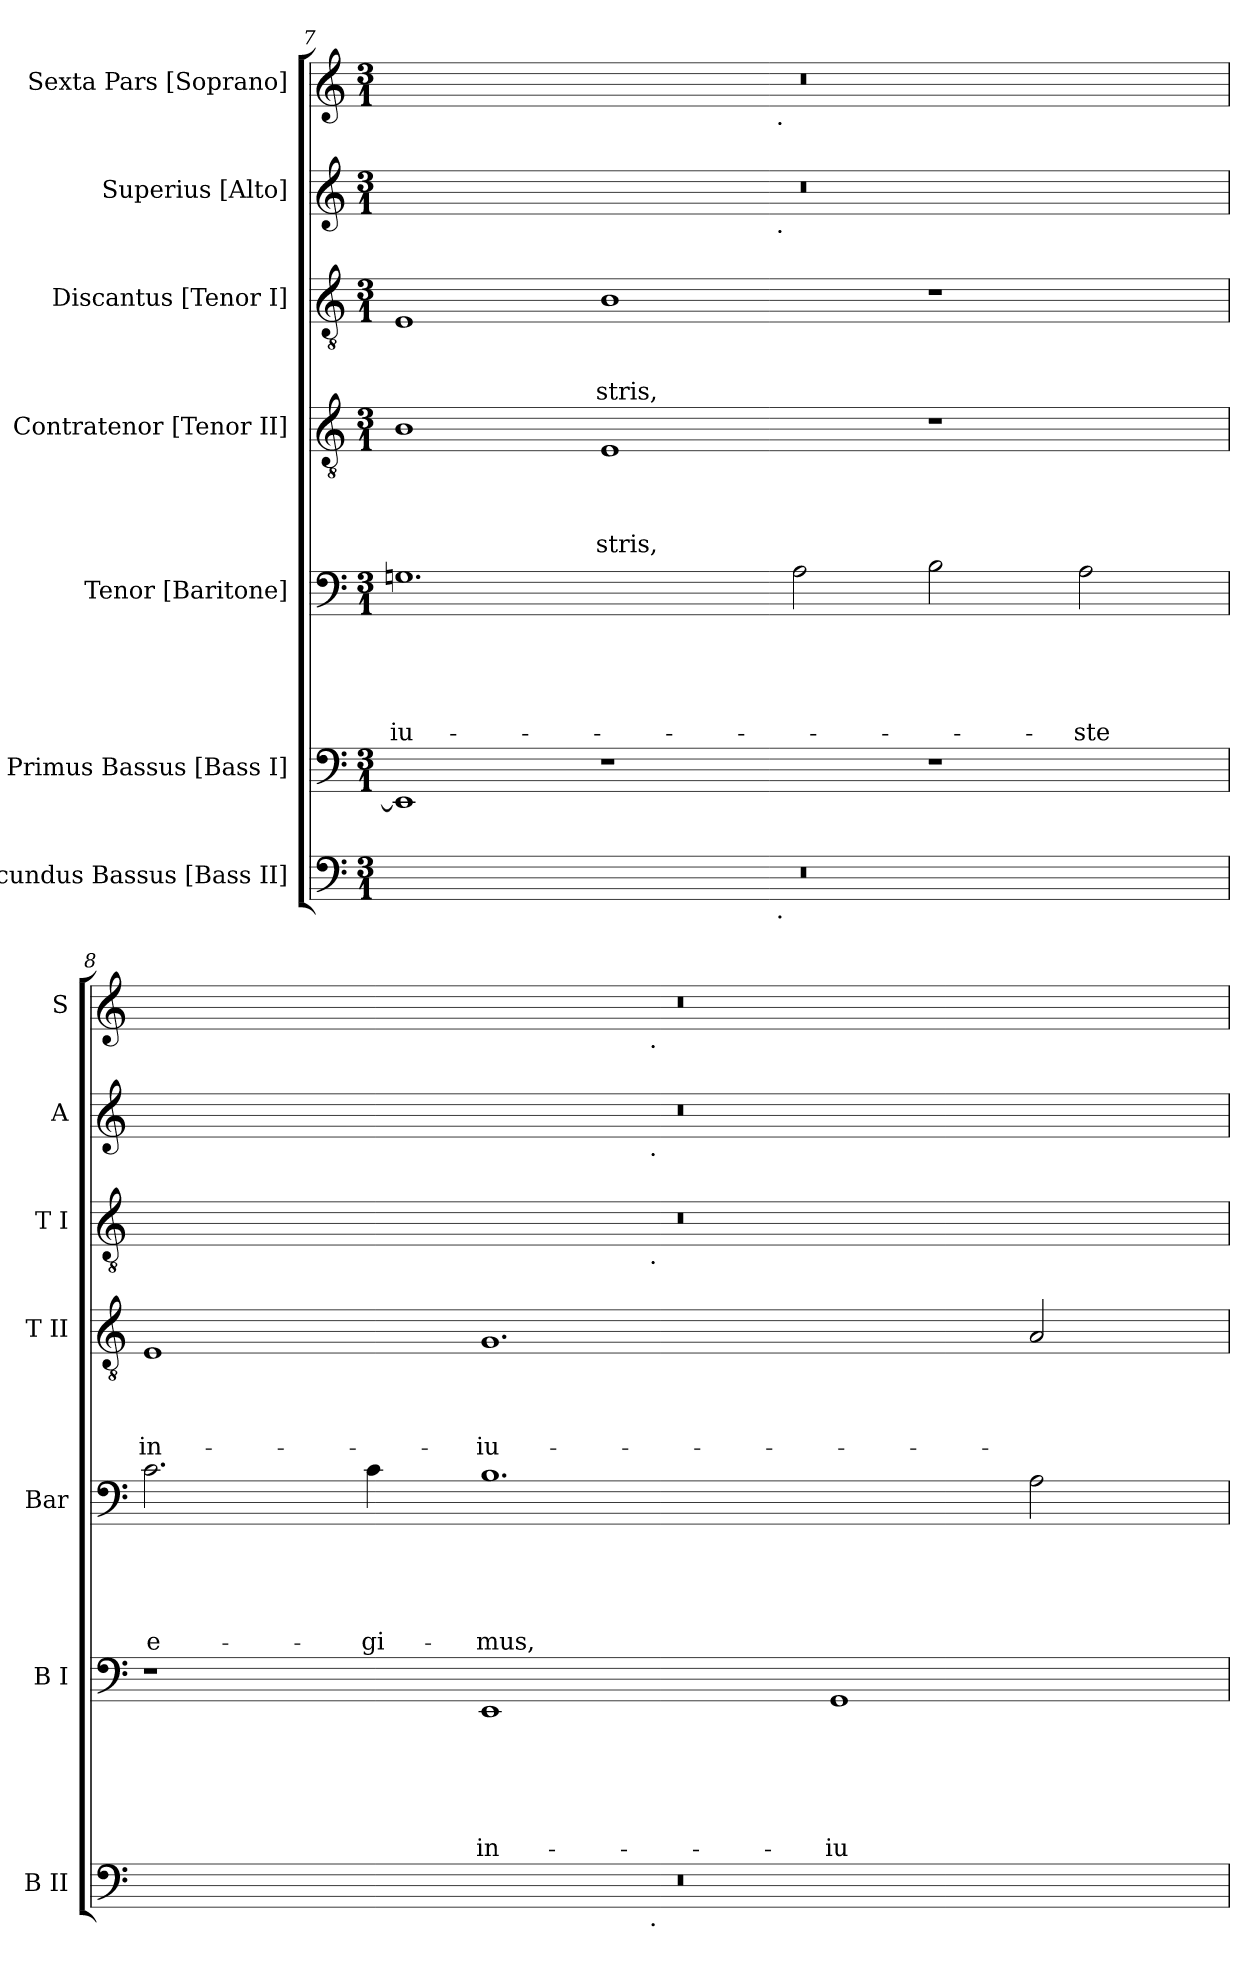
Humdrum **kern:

**kern	**kern	**text	**text	**text	**text	**text	**text	**kern	**text	**text	**text	**text	**text	**kern	**text	**text	**text	**text	**kern	**text	**text	**text	**kern	**kern
*part7	*part6	*part6	*part6	*part6	*part6	*part6	*part6	*part5	*part5	*part5	*part5	*part5	*part5	*part4	*part4	*part4	*part4	*part4	*part3	*part3	*part3	*part3	*part2	*part1
*staff7	*staff6	*staff6	*staff6	*staff6	*staff6	*staff6	*staff6	*staff5	*staff5	*staff5	*staff5	*staff5	*staff5	*staff4	*staff4	*staff4	*staff4	*staff4	*staff3	*staff3	*staff3	*staff3	*staff2	*staff1
*I"Secundus Bassus [Bass II]	*I"Primus Bassus [Bass I]	*	*	*	*	*	*	*I"Tenor [Baritone]	*	*	*	*	*	*I"Contratenor [Tenor II]	*	*	*	*	*I"Discantus [Tenor I]	*	*	*	*I"Superius [Alto]	*I"Sexta Pars [Soprano]
*I'B II	*I'B I	*	*	*	*	*	*	*I'Bar	*	*	*	*	*	*I'T II	*	*	*	*	*I'T I	*	*	*	*I'A	*I'S
*clefF4	*clefF4	*	*	*	*	*	*	*clefF4	*	*	*	*	*	*clefGv2	*	*	*	*	*clefGv2	*	*	*	*clefG2	*clefG2
*k[]	*k[]	*	*	*	*	*	*	*k[]	*	*	*	*	*	*k[]	*	*	*	*	*k[]	*	*	*	*k[]	*k[]
*C:	*C:	*	*	*	*	*	*	*C:	*	*	*	*	*	*C:	*	*	*	*	*C:	*	*	*	*C:	*C:
*M3/1	*M3/1	*	*	*	*	*	*	*M3/1	*	*	*	*	*	*M3/1	*	*	*	*	*M3/1	*	*	*	*M3/1	*M3/1
=7	=7	=7	=7	=7	=7	=7	=7	=7	=7	=7	=7	=7	=7	=7	=7	=7	=7	=7	=7	=7	=7	=7	=7	=7
!	!	!	!	!	!	!	!	!	!	!	!	!	!LO:LY:b	!	!	!	!	!	!	!	!	!	!	!
*^	*	*	*	*	*	*	*	*	*	*	*	*	*	*	*	*	*	*	*	*	*	*	*^	*^
0.r	1ryy	1EE]	.	.	.	.	.	.	1.Gni	.	.	.	.	-iu-	1B	.	.	.	.	1E	.	.	.	0.r	1ryy	0.r	1ryy
!	!	!	!	!	!	!	!	!	!	!	!	!	!	!	!	!	!	!	!LO:LY:b	!	!	!	!LO:LY:b	!	!	!	!
.	4ryy	1r	.	.	.	.	.	.	.	.	.	.	.	.	1E	.	.	.	-stris,	1B	.	.	-stris,	.	4ryy	.	4ryy
.	8...ryy	.	.	.	.	.	.	.	.	.	.	.	.	.	.	.	.	.	.	.	.	.	.	.	8...ryy	.	8...ryy
!	!	!	!	!	!	!	!	!	!	!	!	!	!	!	!	!	!	!	!	!	!	!	!	!	!	!	!LO:TX:b:t=.
!	!	!	!	!	!	!	!	!	!	!	!	!	!	!	!	!	!	!	!	!	!	!	!	!	!LO:TX:b:t=.	!	!
!	!LO:TX:b:t=.	!	!	!	!	!	!	!	!	!	!	!	!	!	!	!	!	!	!	!	!	!	!	!	!	!	!
.	1ryy	.	.	.	.	.	.	.	.	.	.	.	.	.	.	.	.	.	.	.	.	.	.	.	1ryy	.	1ryy
.	.	.	.	.	.	.	.	.	2A\	.	.	.	.	.	.	.	.	.	.	.	.	.	.	.	.	.	.
.	.	1r	.	.	.	.	.	.	2B\	.	.	.	.	.	1r	.	.	.	.	1r	.	.	.	.	.	.	.
.	2ryy	.	.	.	.	.	.	.	.	.	.	.	.	.	.	.	.	.	.	.	.	.	.	.	2ryy	.	2ryy
!	!	!	!	!	!	!	!	!	!	!	!	!	!	!LO:LY:b	!	!	!	!	!	!	!	!	!	!	!	!	!
.	.	.	.	.	.	.	.	.	2A\	.	.	.	.	-ste	.	.	.	.	.	.	.	.	.	.	.	.	.
.	64ryy	.	.	.	.	.	.	.	.	.	.	.	.	.	.	.	.	.	.	.	.	.	.	.	64ryy	.	64ryy
=8	=8	=8	=8	=8	=8	=8	=8	=8	=8	=8	=8	=8	=8	=8	=8	=8	=8	=8	=8	=8	=8	=8	=8	=8	=8	=8	=8
!	!	!	!	!	!	!	!	!	!	!	!	!	!	!LO:LY:b	!	!	!	!	!LO:LY:b	!	!	!	!	!	!	!	!
*	*	*	*	*	*	*	*	*	*	*	*	*	*	*	*	*	*	*	*	*^	*	*	*	*	*	*	*
0.r	1ryy	1r	.	.	.	.	.	.	2.c\	.	.	.	.	e-	1E	.	.	.	in-	0.r	1ryy	.	.	.	0.r	1ryy	0.r	1ryy
!	!	!	!	!	!	!	!	!	!	!	!	!	!	!LO:LY:b	!	!	!	!	!	!	!	!	!	!	!	!	!	!
.	.	.	.	.	.	.	.	.	4c\	.	.	.	.	-gi-	.	.	.	.	.	.	.	.	.	.	.	.	.	.
!	!	!	!	!	!	!	!	!LO:LY:b	!	!	!	!	!	!LO:LY:b	!	!	!	!	!LO:LY:b	!	!	!	!	!	!	!	!	!
.	4...ryy	1EE	.	.	.	.	.	in-	1.B	.	.	.	.	-mus,	1.G	.	.	.	-iu-	.	4...ryy	.	.	.	.	4...ryy	.	4...ryy
!	!	!	!	!	!	!	!	!	!	!	!	!	!	!	!	!	!	!	!	!	!	!	!	!	!	!	!	!LO:TX:b:t=.
!	!	!	!	!	!	!	!	!	!	!	!	!	!	!	!	!	!	!	!	!	!	!	!	!	!	!LO:TX:b:t=.	!	!
!	!	!	!	!	!	!	!	!	!	!	!	!	!	!	!	!	!	!	!	!	!LO:TX:b:t=.	!	!	!	!	!	!	!
!	!LO:TX:b:t=.	!	!	!	!	!	!	!	!	!	!	!	!	!	!	!	!	!	!	!	!	!	!	!	!	!	!	!
.	1ryy	.	.	.	.	.	.	.	.	.	.	.	.	.	.	.	.	.	.	.	1ryy	.	.	.	.	1ryy	.	1ryy
!	!	!	!	!	!	!	!	!LO:LY:b	!	!	!	!	!	!	!	!	!	!	!	!	!	!	!	!	!	!	!	!
.	.	1GG	.	.	.	.	.	-iu-	.	.	.	.	.	.	.	.	.	.	.	.	.	.	.	.	.	.	.	.
.	2ryy	.	.	.	.	.	.	.	.	.	.	.	.	.	.	.	.	.	.	.	2ryy	.	.	.	.	2ryy	.	2ryy
.	.	.	.	.	.	.	.	.	2A\	.	.	.	.	.	2A/	.	.	.	.	.	.	.	.	.	.	.	.	.
.	32ryy	.	.	.	.	.	.	.	.	.	.	.	.	.	.	.	.	.	.	.	32ryy	.	.	.	.	32ryy	.	32ryy
*	*	*	*	*	*	*	*	*	*	*	*	*	*	*	*	*	*	*	*	*v	*v	*	*	*	*	*	*v	*v
*v	*v	*	*	*	*	*	*	*	*	*	*	*	*	*	*	*	*	*	*	*	*	*	*	*v	*v	*
=	=	=	=	=	=	=	=	=	=	=	=	=	=	=	=	=	=	=	=	=	=	=	=	=
*-	*-	*-	*-	*-	*-	*-	*-	*-	*-	*-	*-	*-	*-	*-	*-	*-	*-	*-	*-	*-	*-	*-	*-	*-
